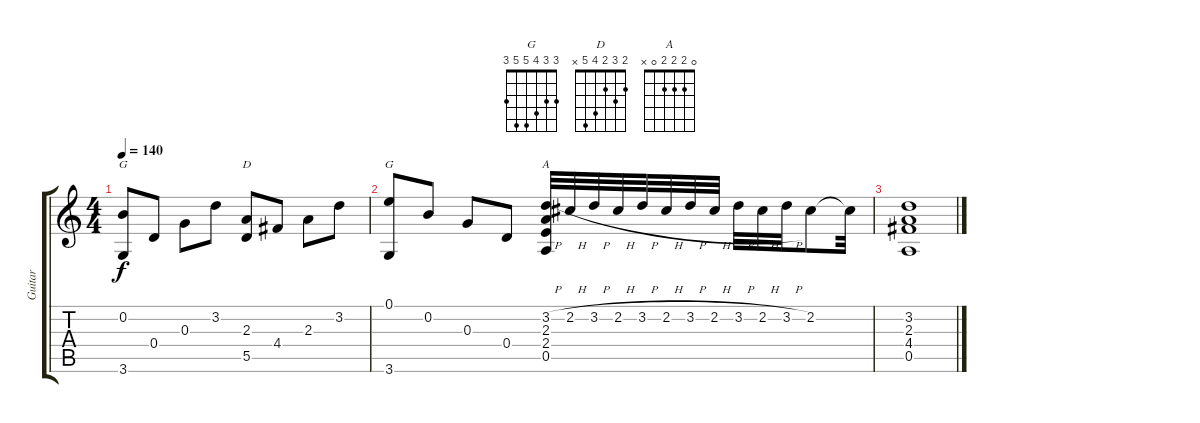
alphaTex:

\track ("Guitar" "Guitar") {instrument overdrivenguitar}
\staff {score tabs}
\tuning (E4 B3 G3 D3 A2 E2) {hide}
\chord ("G" 3 0 0 0 2 3)
\chord ("D" 2 3 2 4 5 x)
\chord ("G" 3 3 4 5 5 3)
\chord ("A" 0 2 2 2 0 x)
\ts (4 4)
\tempo 140
\clef g2
\ks c
(0.2 3.6).8{ch "G" dy f} 0.4.8 0.3.8 3.2.8 (2.3 5.5).8{ch "D"} 4.4.8 2.3.8 3.2.8 |
(0.1 3.6).8{ch "G"} 0.2.8 0.3.8 0.4.8 (3.2{h} 2.3 2.4 0.5).32{ch "A"} 2.2{h}.32 3.2{h}.32 2.2{h}.32 3.2{h}.32 2.2{h}.32 3.2{h}.32 2.2{h}.32 3.2{h}.32 2.2{h}.32 3.2{h}.32 2.2.8 2.2{t}.32 |
(3.2 2.3 4.4 0.5).1
